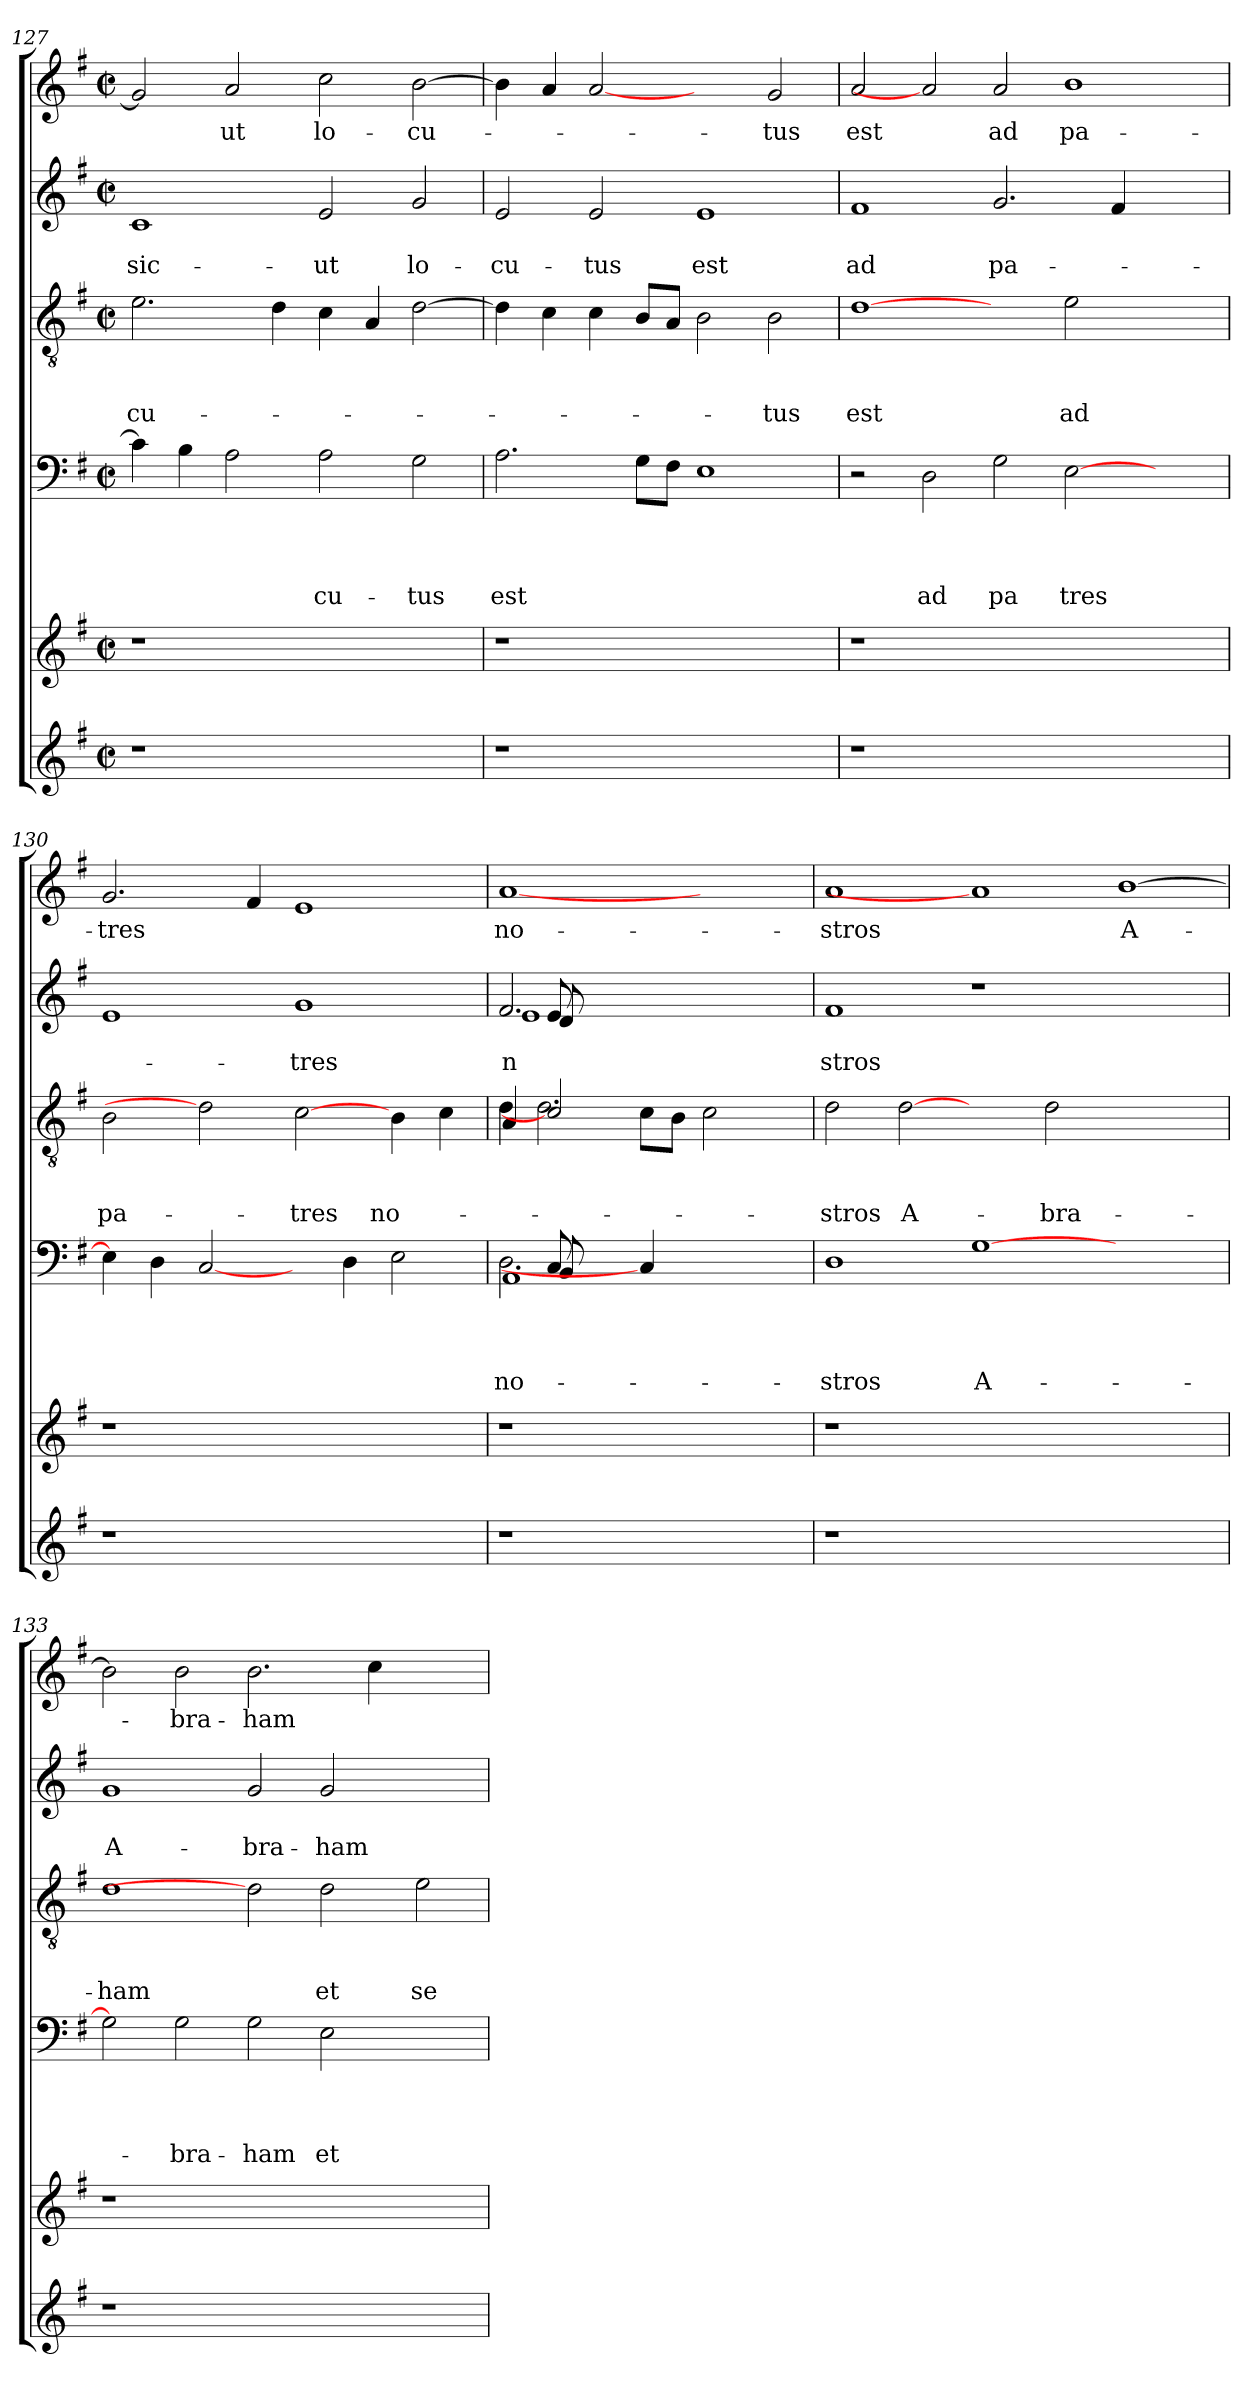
**kern	**kern	**kern	**text	**text	**text	**text	**kern	**text	**text	**text	**kern	**text	**text	**kern	**text
*part6	*part5	*part4	*part4	*part4	*part4	*part4	*part3	*part3	*part3	*part3	*part2	*part2	*part2	*part1	*part1
*staff6	*staff5	*staff4	*staff4	*staff4	*staff4	*staff4	*staff3	*staff3	*staff3	*staff3	*staff2	*staff2	*staff2	*staff1	*staff1
*clefG2	*clefG2	*clefF4	*	*	*	*	*clefGv2	*	*	*	*clefG2	*	*	*clefG2	*
*k[f#]	*k[f#]	*k[f#]	*	*	*	*	*k[f#]	*	*	*	*k[f#]	*	*	*k[f#]	*
*G:	*G:	*G:	*	*	*	*	*G:	*	*	*	*G:	*	*	*G:	*
*M2/2	*M2/2	*M2/2	*	*	*	*	*M2/2	*	*	*	*M2/2	*	*	*M2/2	*
*met(c|)	*met(c|)	*met(c|)	*	*	*	*	*met(c|)	*	*	*	*met(c|)	*	*	*met(c|)	*
=127	=127	=127	=127	=127	=127	=127	=127	=127	=127	=127	=127	=127	=127	=127	=127
!	!	!	!	!	!	!	!	!	!	!LO:LY:b	!	!	!LO:LY:b	!	!
1r	1r	4c\]	.	.	.	.	2.e\	.	.	-cu-	1c	.	sic-	2g/]	.
.	.	4B\	.	.	.	.	.	.	.	.	.	.	.	.	.
!	!	!	!	!	!	!	!	!	!	!	!	!	!	!	!LO:LY:b
.	.	2A\	.	.	.	.	.	.	.	.	.	.	.	2a/	-ut
.	.	.	.	.	.	.	4d\	.	.	.	.	.	.	.	.
!	!	!	!	!	!	!LO:LY:b	!	!	!	!	!	!	!LO:LY:b	!	!LO:LY:b
1ryy	1ryy	2A\	.	.	.	-cu-	4c\	.	.	.	2e/	.	-ut	2cc\	lo-
.	.	.	.	.	.	.	4A/	.	.	.	.	.	.	.	.
!	!	!	!	!	!	!LO:LY:b	!	!	!	!	!	!	!LO:LY:b	!	!LO:LY:b
.	.	2G\	.	.	.	-tus	[>2d\	.	.	.	2g/	.	lo-	[>2b\	-cu-
=128	=128	=128	=128	=128	=128	=128	=128	=128	=128	=128	=128	=128	=128	=128	=128
!	!	!	!	!	!	!LO:LY:b	!	!	!	!	!	!	!LO:LY:b	!	!
1r	1r	2.A\	.	.	.	est	4d\]	.	.	.	2e/	.	-cu-	4b\]	.
.	.	.	.	.	.	.	4c\	.	.	.	.	.	.	4a/	.
!	!	!	!	!	!	!	!	!	!	!	!	!	!LO:LY:b	!	!
.	.	.	.	.	.	.	4c\	.	.	.	2e/	.	-tus	[2a	.
.	.	8G\L	.	.	.	.	8B/L	.	.	.	.	.	.	.	.
.	.	8F#\J	.	.	.	.	8A/J	.	.	.	.	.	.	.	.
!	!	!	!	!	!	!	!	!	!	!	!	!	!LO:LY:b	!	!
1ryy	1ryy	1E	.	.	.	.	2B\	.	.	.	1e	.	est	2ryy	.
!	!	!	!	!	!	!	!	!	!	!LO:LY:b	!	!	!	!	!LO:LY:b
.	.	.	.	.	.	.	2B\	.	.	-tus	.	.	.	2g/	-tus
=129	=129	=129	=129	=129	=129	=129	=129	=129	=129	=129	=129	=129	=129	=129	=129
!	!	!	!	!	!	!	!	!	!	!LO:LY:b	!	!	!LO:LY:b	!	!LO:LY:b
1r	1r	2r	.	.	.	.	[1d	.	.	est	1f#	.	ad	2a/	est
!	!	!	!	!	!	!LO:LY:b	!	!	!	!	!	!	!	!	!
.	.	2D\	.	.	.	ad	.	.	.	.	.	.	.	2a]	.
!	!	!	!	!	!	!LO:LY:b	!	!	!	!	!	!	!LO:LY:b	!	!LO:LY:b
1.ryy	1.ryy	2G\	.	.	.	pa	2ryy	.	.	.	2.g/	.	pa-	2a/	ad
!	!	!	!	!	!	!LO:LY:b	!	!	!	!LO:LY:b	!	!	!	!	!LO:LY:b
.	.	[>2E\	.	.	.	tres	2e\	.	.	ad	.	.	.	1b	pa-
.	.	.	.	.	.	.	.	.	.	.	4f#/	.	.	.	.
.	.	2ryy	.	.	.	.	2ryy	.	.	.	2ryy	.	.	.	.
=130	=130	=130	=130	=130	=130	=130	=130	=130	=130	=130	=130	=130	=130	=130	=130
!	!	!	!	!	!	!	!	!	!	!LO:LY:b	!	!	!	!	!LO:LY:b
1r	1r	4E\]	.	.	.	.	2B\	.	.	pa-	1e	.	.	2.g/	-tres
.	.	4D\	.	.	.	.	.	.	.	.	.	.	.	.	.
.	.	[2C/	.	.	.	.	2d]	.	.	.	.	.	.	.	.
.	.	.	.	.	.	.	.	.	.	.	.	.	.	4f#/	.
!	!	!	!	!	!	!	!	!	!	!LO:LY:b	!	!	!LO:LY:b	!	!
1ryy	1ryy	4ryy	.	.	.	.	[2c	.	.	-tres	1g	.	-tres	1e	.
.	.	4D\	.	.	.	.	.	.	.	.	.	.	.	.	.
!	!	!	!	!	!	!	!	!	!	!LO:LY:b	!	!	!	!	!
.	.	2E\	.	.	.	.	4B\	.	.	no-	.	.	.	.	.
.	.	.	.	.	.	.	4c\	.	.	.	.	.	.	.	.
!!LO:LB:g=z
=131	=131	=131	=131	=131	=131	=131	=131	=131	=131	=131	=131	=131	=131	=131	=131
!	!	!	!	!	!	!LO:LY:b	!	!	!	!	!	!	!LO:LY:b	!	!
*	*	*^	*	*	*	*	*^	*	*	*	*^	*	*	*	*
*	*	*	*^	*	*	*	*	*	*	*	*	*	*	*^	*	*	*	*
*	*	*	*	*^	*	*	*	*	*	*	*	*	*	*	*	*^	*	*	*	*
!	!	!	!	!	!	!	!	!	!	!	!	!	!	!	!	!	!	!	!	!LO:LY:b	!	!LO:LY:b
1r	1r	2.D\	4ryy	4ryy	1AA	.	.	.	no-	4d\	4A/	.	.	.	2.f#/	4ryy	4ryy	1e	.	-n	[1a	no-
.	.	.	8C/	8BB/	.	.	.	.	.	2c]	2.d\	.	.	.	.	8e/	8d/	.	.	.	.	.
.	.	.	2ryy	2ryy	.	.	.	.	.	.	.	.	.	.	.	2ryy	2ryy	.	.	.	.	.
.	.	4C/]	.	.	.	.	.	.	.	8c\L	.	.	.	.	2ryy	.	.	.	.	.	.	.
.	.	.	2ryy	2ryy	.	.	.	.	.	8B\J	.	.	.	.	.	2ryy	2ryy	.	.	.	.	.
2ryy	2ryy	2ryy	.	.	2ryy	.	.	.	.	2c\	2ryy	.	.	.	.	.	.	2ryy	.	.	2ryy	.
.	.	.	.	.	.	.	.	.	.	.	.	.	.	.	4ryy	.	.	.	.	.	.	.
.	.	.	8ryy	8ryy	.	.	.	.	.	.	.	.	.	.	.	8ryy	8ryy	.	.	.	.	.
*	*	*	*	*v	*v	*	*	*	*	*	*	*	*	*	*	*	*v	*v	*	*	*	*
*	*	*	*	*	*	*	*	*	*v	*v	*	*	*	*	*	*	*	*	*	*
=132	=132	=132	=132	=132	=132	=132	=132	=132	=132	=132	=132	=132	=132	=132	=132	=132	=132	=132	=132
!	!	!	!	!	!	!	!	!LO:LY:b	!	!	!	!LO:LY:b	!	!	!	!	!LO:LY:b	!	!LO:LY:b
*	*	*v	*v	*v	*	*	*	*	*	*	*	*	*v	*v	*v	*	*	*	*
1r	1r	1D	.	.	.	-stros	2d\	.	.	-stros	1f#	.	stros	1a	-stros
!	!	!	!	!	!	!	!	!	!	!LO:LY:b	!	!	!	!	!
.	.	.	.	.	.	.	[2d	.	.	A-	.	.	.	.	.
!	!	!	!	!	!	!LO:LY:b	!	!	!	!	!	!	!	!	!
0ryy	0ryy	[>1G	.	.	.	A-	2ryy	.	.	.	1r	.	.	1a]	.
!	!	!	!	!	!	!	!	!	!	!LO:LY:b	!	!	!	!	!
.	.	.	.	.	.	.	2d\	.	.	-bra-	.	.	.	.	.
!	!	!	!	!	!	!	!	!	!	!	!	!	!	!	!LO:LY:b
.	.	1ryy	.	.	.	.	1ryy	.	.	.	1ryy	.	.	[>1b	A-
=133	=133	=133	=133	=133	=133	=133	=133	=133	=133	=133	=133	=133	=133	=133	=133
!	!	!	!	!	!	!	!	!	!	!LO:LY:b:rj	!	!	!LO:LY:b	!	!
1r	1r	2G\]	.	.	.	.	1d	.	.	-ham	1g	.	A-	2b\]	.
!	!	!	!	!	!	!LO:LY:b	!	!	!	!	!	!	!	!	!LO:LY:b
.	.	2G\	.	.	.	-bra-	.	.	.	.	.	.	.	2b\	-bra-
!	!	!	!	!	!	!LO:LY:b:rj	!	!	!	!	!	!	!LO:LY:b	!	!LO:LY:b
1.ryy	1.ryy	2G\	.	.	.	-ham	2d]	.	.	.	2g/	.	-bra-	2.b\	-ham
!	!	!	!	!	!	!LO:LY:b	!	!	!	!LO:LY:b	!	!	!LO:LY:b:rj	!	!
.	.	2E\	.	.	.	et	2d\	.	.	et	2g/	.	-ham	.	.
.	.	.	.	.	.	.	.	.	.	.	.	.	.	4cc\	.
!	!	!	!	!	!	!	!	!	!	!LO:LY:b	!	!	!	!	!
.	.	2ryy	.	.	.	.	2e\	.	.	se-	2ryy	.	.	2ryy	.
=	=	=	=	=	=	=	=	=	=	=	=	=	=	=	=
*-	*-	*-	*-	*-	*-	*-	*-	*-	*-	*-	*-	*-	*-	*-	*-
